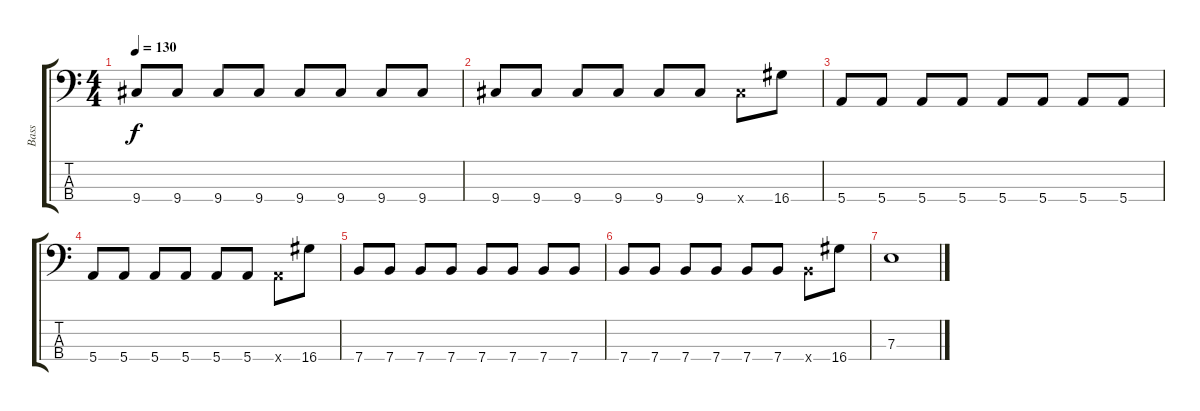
\track ("Bass" "Bass") {instrument electricbassfinger}
\staff {score tabs}
\tuning (G2 D2 A1 E1) {hide}
\ts (4 4)
\tempo 130
\clef f4
\ks c
9.4.8{dy f} 9.4.8 9.4.8 9.4.8 9.4.8 9.4.8 9.4.8 9.4.8 |
9.4.8 9.4.8 9.4.8 9.4.8 9.4.8 9.4.8 9.4{x}.8 16.4.8 |
5.4.8 5.4.8 5.4.8 5.4.8 5.4.8 5.4.8 5.4.8 5.4.8 |
5.4.8 5.4.8 5.4.8 5.4.8 5.4.8 5.4.8 5.4{x}.8 16.4.8 |
7.4.8 7.4.8 7.4.8 7.4.8 7.4.8 7.4.8 7.4.8 7.4.8 |
7.4.8 7.4.8 7.4.8 7.4.8 7.4.8 7.4.8 7.4{x}.8 16.4.8 |
7.3.1
